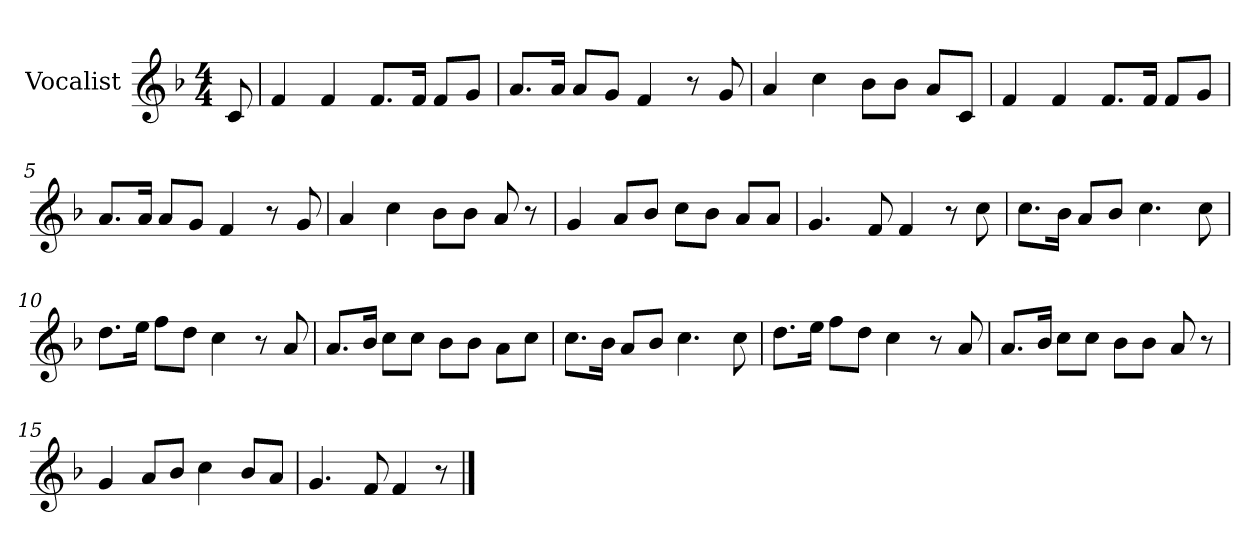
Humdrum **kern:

**kern
*part1
*staff1
*I"Vocalist
*k[b-]
*F:
*M4/4
=
8c
=1
4f
4f
8.fL
16fJk
8fL
8gJ
=2
8.aL
16aJk
8aL
8gJ
4f
8r
8g
=3
4a
4cc
8b-L
8b-J
8aL
8cJ
=4
4f
4f
8.fL
16fJk
8fL
8gJ
=5
8.aL
16aJk
8aL
8gJ
4f
8r
8g
=6
4a
4cc
8b-L
8b-J
8a
8r
=7
4g
8aL
8b-J
8ccL
8b-J
8aL
8aJ
=8
4.g
8f
4f
8r
8cc
=9
8.ccL
16b-Jk
8aL
8b-J
4.cc
8cc
=10
8.ddL
16eeJk
8ffL
8ddJ
4cc
8r
8a
=11
8.aL
16b-Jk
8ccL
8ccJ
8b-L
8b-J
8aL
8ccJ
=12
8.ccL
16b-Jk
8aL
8b-J
4.cc
8cc
=13
8.ddL
16eeJk
8ffL
8ddJ
4cc
8r
8a
=14
8.aL
16b-Jk
8ccL
8ccJ
8b-L
8b-J
8a
8r
=15
4g
8aL
8b-J
4cc
8b-L
8aJ
=16
4.g
8f
4f
8r
==
*-
